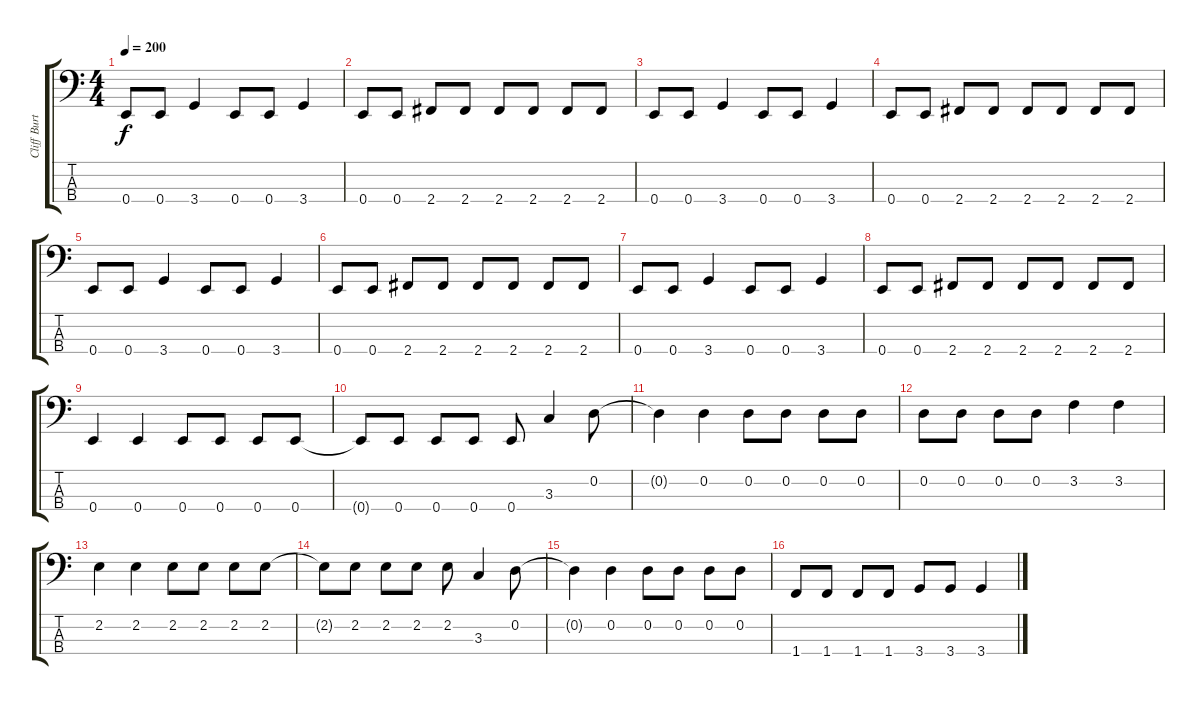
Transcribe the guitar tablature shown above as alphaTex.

\track ("Cliff Burton (Bass)" "Cliff Burt") {instrument electricbasspick}
\staff {score tabs}
\tuning (G2 D2 A1 E1) {hide}
\ts (4 4)
\tempo 200
\clef f4
\ks c
0.4.8{dy f} 0.4.8 3.4.4 0.4.8 0.4.8 3.4.4 |
0.4.8 0.4.8 2.4.8 2.4.8 2.4.8 2.4.8 2.4.8 2.4.8 |
0.4.8 0.4.8 3.4.4 0.4.8 0.4.8 3.4.4 |
0.4.8 0.4.8 2.4.8 2.4.8 2.4.8 2.4.8 2.4.8 2.4.8 |
0.4.8 0.4.8 3.4.4 0.4.8 0.4.8 3.4.4 |
0.4.8 0.4.8 2.4.8 2.4.8 2.4.8 2.4.8 2.4.8 2.4.8 |
0.4.8 0.4.8 3.4.4 0.4.8 0.4.8 3.4.4 |
0.4.8 0.4.8 2.4.8 2.4.8 2.4.8 2.4.8 2.4.8 2.4.8 |
0.4.4 0.4.4 0.4.8 0.4.8 0.4.8 0.4.8 |
0.4{t}.8 0.4.8 0.4.8 0.4.8 0.4.8 3.3.4 0.2.8 |
0.2{t}.4 0.2.4 0.2.8 0.2.8 0.2.8 0.2.8 |
0.2.8 0.2.8 0.2.8 0.2.8 3.2.4 3.2.4 |
2.2.4 2.2.4 2.2.8 2.2.8 2.2.8 2.2.8 |
2.2{t}.8 2.2.8 2.2.8 2.2.8 2.2.8 3.3.4 0.2.8 |
0.2{t}.4 0.2.4 0.2.8 0.2.8 0.2.8 0.2.8 |
1.4.8 1.4.8 1.4.8 1.4.8 3.4.8 3.4.8 3.4.4
